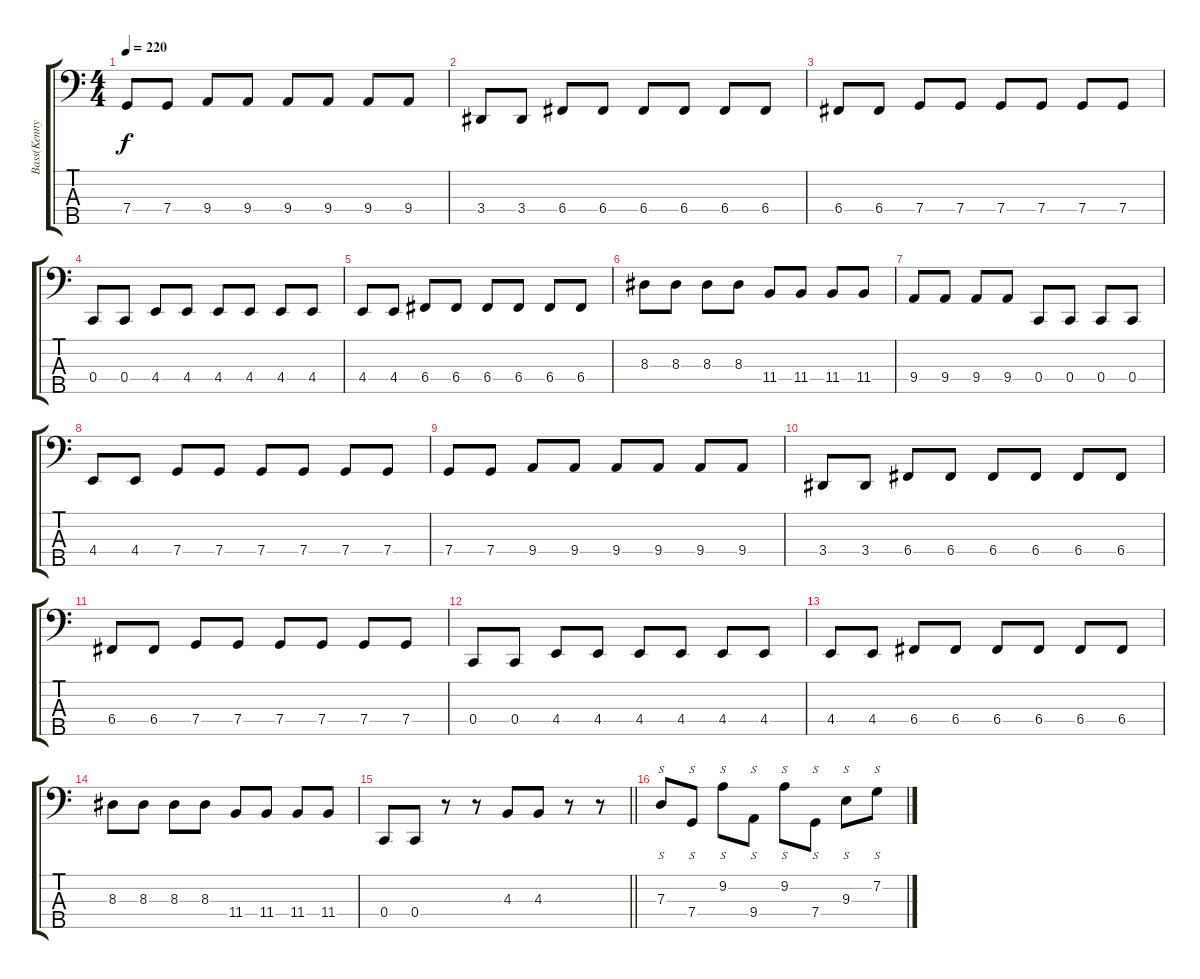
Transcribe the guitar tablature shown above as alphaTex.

\track ("Bass(Kenny Arehart)" "Bass(Kenny") {instrument electricbassfinger}
\staff {score tabs}
\tuning (F2 C2 G1 C1 A0) {hide}
\ts (4 4)
\tempo 220
\clef f4
\ks c
7.4.8{dy f} 7.4.8 9.4.8 9.4.8 9.4.8 9.4.8 9.4.8 9.4.8 |
3.4.8 3.4.8 6.4.8 6.4.8 6.4.8 6.4.8 6.4.8 6.4.8 |
6.4.8 6.4.8 7.4.8 7.4.8 7.4.8 7.4.8 7.4.8 7.4.8 |
0.4.8 0.4.8 4.4.8 4.4.8 4.4.8 4.4.8 4.4.8 4.4.8 |
4.4.8 4.4.8 6.4.8 6.4.8 6.4.8 6.4.8 6.4.8 6.4.8 |
8.3.8 8.3.8 8.3.8 8.3.8 11.4.8 11.4.8 11.4.8 11.4.8 |
9.4.8 9.4.8 9.4.8 9.4.8 0.4.8 0.4.8 0.4.8 0.4.8 |
4.4.8 4.4.8 7.4.8 7.4.8 7.4.8 7.4.8 7.4.8 7.4.8 |
7.4.8 7.4.8 9.4.8 9.4.8 9.4.8 9.4.8 9.4.8 9.4.8 |
3.4.8 3.4.8 6.4.8 6.4.8 6.4.8 6.4.8 6.4.8 6.4.8 |
6.4.8 6.4.8 7.4.8 7.4.8 7.4.8 7.4.8 7.4.8 7.4.8 |
0.4.8 0.4.8 4.4.8 4.4.8 4.4.8 4.4.8 4.4.8 4.4.8 |
4.4.8 4.4.8 6.4.8 6.4.8 6.4.8 6.4.8 6.4.8 6.4.8 |
8.3.8 8.3.8 8.3.8 8.3.8 11.4.8 11.4.8 11.4.8 11.4.8 |
\barLineRight lightlight
0.4.8 0.4.8 r.8 r.8 4.3.8 4.3.8 r.8 r.8 |
\section ("" "")
7.3.8{s} 7.4.8{s} 9.2.8{s} 9.4.8{s} 9.2.8{s} 7.4.8{s} 9.3.8{s} 7.2.8{s}
